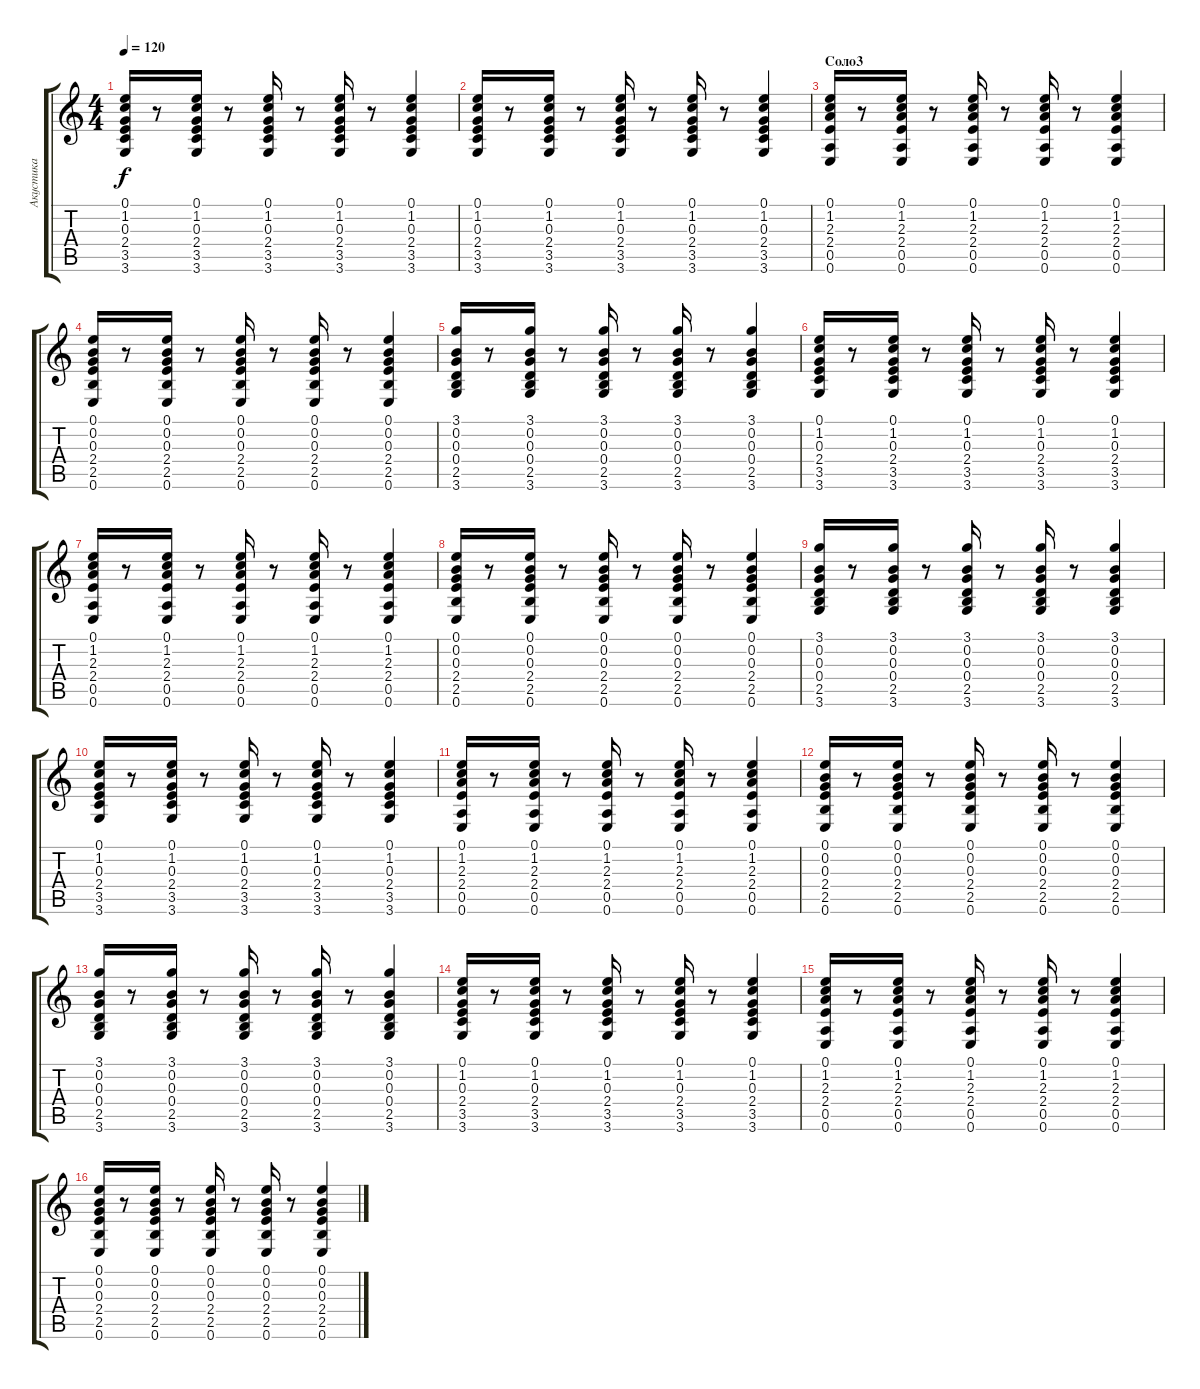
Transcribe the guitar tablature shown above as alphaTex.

\track ("Акустика" "Акустика") {instrument acousticguitarsteel}
\staff {score tabs}
\tuning (E4 B3 G3 D3 A2 E2) {hide}
\ts (4 4)
\tempo 120
\clef g2
\ks c
(0.1 1.2 0.3 2.4 3.5 3.6).16{dy f} r.8 (0.1 1.2 0.3 2.4 3.5 3.6).16 r.8 (0.1 1.2 0.3 2.4 3.5 3.6).16 r.8 (0.1 1.2 0.3 2.4 3.5 3.6).16 r.8 (0.1 1.2 0.3 2.4 3.5 3.6).4 |
(0.1 1.2 0.3 2.4 3.5 3.6).16 r.8 (0.1 1.2 0.3 2.4 3.5 3.6).16 r.8 (0.1 1.2 0.3 2.4 3.5 3.6).16 r.8 (0.1 1.2 0.3 2.4 3.5 3.6).16 r.8 (0.1 1.2 0.3 2.4 3.5 3.6).4 |
\section ("" "Соло3")
(0.1 1.2 2.3 2.4 0.5 0.6).16 r.8 (0.1 1.2 2.3 2.4 0.5 0.6).16 r.8 (0.1 1.2 2.3 2.4 0.5 0.6).16 r.8 (0.1 1.2 2.3 2.4 0.5 0.6).16 r.8 (0.1 1.2 2.3 2.4 0.5 0.6).4 |
(0.1 0.2 0.3 2.4 2.5 0.6).16 r.8 (0.1 0.2 0.3 2.4 2.5 0.6).16 r.8 (0.1 0.2 0.3 2.4 2.5 0.6).16 r.8 (0.1 0.2 0.3 2.4 2.5 0.6).16 r.8 (0.1 0.2 0.3 2.4 2.5 0.6).4 |
(3.1 0.2 0.3 0.4 2.5 3.6).16 r.8 (3.1 0.2 0.3 0.4 2.5 3.6).16 r.8 (3.1 0.2 0.3 0.4 2.5 3.6).16 r.8 (3.1 0.2 0.3 0.4 2.5 3.6).16 r.8 (3.1 0.2 0.3 0.4 2.5 3.6).4 |
(0.1 1.2 0.3 2.4 3.5 3.6).16 r.8 (0.1 1.2 0.3 2.4 3.5 3.6).16 r.8 (0.1 1.2 0.3 2.4 3.5 3.6).16 r.8 (0.1 1.2 0.3 2.4 3.5 3.6).16 r.8 (0.1 1.2 0.3 2.4 3.5 3.6).4 |
(0.1 1.2 2.3 2.4 0.5 0.6).16 r.8 (0.1 1.2 2.3 2.4 0.5 0.6).16 r.8 (0.1 1.2 2.3 2.4 0.5 0.6).16 r.8 (0.1 1.2 2.3 2.4 0.5 0.6).16 r.8 (0.1 1.2 2.3 2.4 0.5 0.6).4 |
(0.1 0.2 0.3 2.4 2.5 0.6).16 r.8 (0.1 0.2 0.3 2.4 2.5 0.6).16 r.8 (0.1 0.2 0.3 2.4 2.5 0.6).16 r.8 (0.1 0.2 0.3 2.4 2.5 0.6).16 r.8 (0.1 0.2 0.3 2.4 2.5 0.6).4 |
(3.1 0.2 0.3 0.4 2.5 3.6).16 r.8 (3.1 0.2 0.3 0.4 2.5 3.6).16 r.8 (3.1 0.2 0.3 0.4 2.5 3.6).16 r.8 (3.1 0.2 0.3 0.4 2.5 3.6).16 r.8 (3.1 0.2 0.3 0.4 2.5 3.6).4 |
(0.1 1.2 0.3 2.4 3.5 3.6).16 r.8 (0.1 1.2 0.3 2.4 3.5 3.6).16 r.8 (0.1 1.2 0.3 2.4 3.5 3.6).16 r.8 (0.1 1.2 0.3 2.4 3.5 3.6).16 r.8 (0.1 1.2 0.3 2.4 3.5 3.6).4 |
(0.1 1.2 2.3 2.4 0.5 0.6).16 r.8 (0.1 1.2 2.3 2.4 0.5 0.6).16 r.8 (0.1 1.2 2.3 2.4 0.5 0.6).16 r.8 (0.1 1.2 2.3 2.4 0.5 0.6).16 r.8 (0.1 1.2 2.3 2.4 0.5 0.6).4 |
(0.1 0.2 0.3 2.4 2.5 0.6).16 r.8 (0.1 0.2 0.3 2.4 2.5 0.6).16 r.8 (0.1 0.2 0.3 2.4 2.5 0.6).16 r.8 (0.1 0.2 0.3 2.4 2.5 0.6).16 r.8 (0.1 0.2 0.3 2.4 2.5 0.6).4 |
(3.1 0.2 0.3 0.4 2.5 3.6).16 r.8 (3.1 0.2 0.3 0.4 2.5 3.6).16 r.8 (3.1 0.2 0.3 0.4 2.5 3.6).16 r.8 (3.1 0.2 0.3 0.4 2.5 3.6).16 r.8 (3.1 0.2 0.3 0.4 2.5 3.6).4 |
(0.1 1.2 0.3 2.4 3.5 3.6).16 r.8 (0.1 1.2 0.3 2.4 3.5 3.6).16 r.8 (0.1 1.2 0.3 2.4 3.5 3.6).16 r.8 (0.1 1.2 0.3 2.4 3.5 3.6).16 r.8 (0.1 1.2 0.3 2.4 3.5 3.6).4 |
(0.1 1.2 2.3 2.4 0.5 0.6).16 r.8 (0.1 1.2 2.3 2.4 0.5 0.6).16 r.8 (0.1 1.2 2.3 2.4 0.5 0.6).16 r.8 (0.1 1.2 2.3 2.4 0.5 0.6).16 r.8 (0.1 1.2 2.3 2.4 0.5 0.6).4 |
(0.1 0.2 0.3 2.4 2.5 0.6).16 r.8 (0.1 0.2 0.3 2.4 2.5 0.6).16 r.8 (0.1 0.2 0.3 2.4 2.5 0.6).16 r.8 (0.1 0.2 0.3 2.4 2.5 0.6).16 r.8 (0.1 0.2 0.3 2.4 2.5 0.6).4
